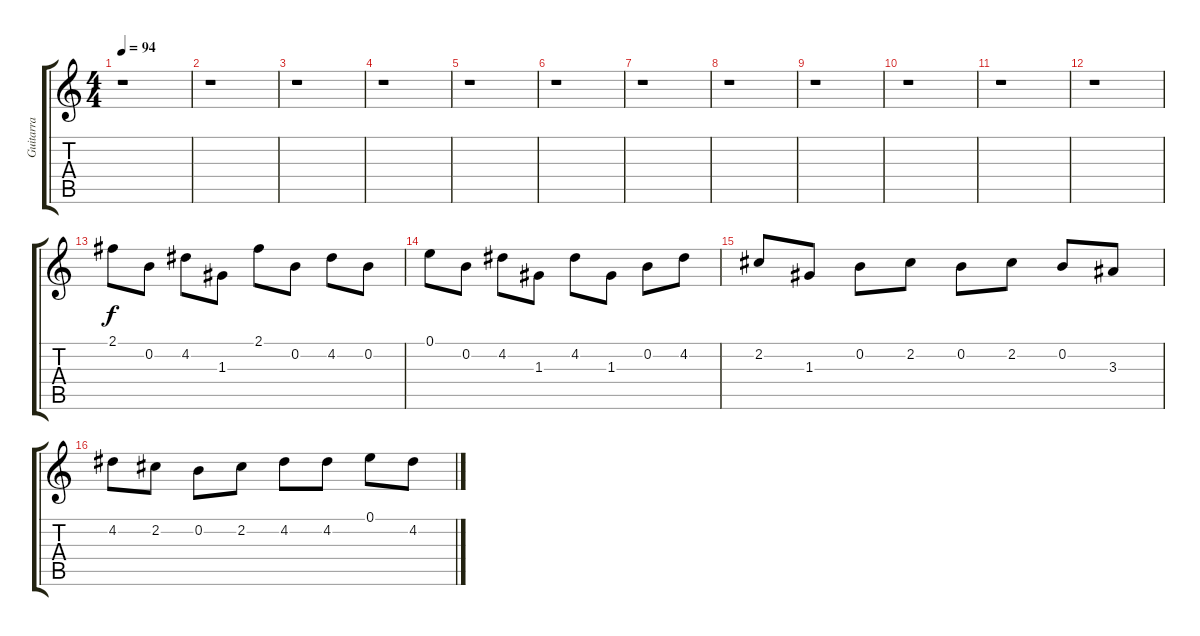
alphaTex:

\track ("Guitarra" "Guitarra") {instrument electricguitarjazz}
\staff {score tabs}
\tuning (E4 B3 G3 D3 A2 E2) {hide}
\ts (4 4)
\tempo 94
\clef g2
\ks c
r.1{dy f} |
r.1 |
r.1 |
r.1 |
r.1 |
r.1 |
r.1 |
r.1 |
r.1 |
r.1 |
r.1 |
r.1 |
2.1.8 0.2.8 4.2.8 1.3.8 2.1.8 0.2.8 4.2.8 0.2.8 |
0.1.8 0.2.8 4.2.8 1.3.8 4.2.8 1.3.8 0.2.8 4.2.8 |
2.2.8 1.3.8 0.2.8 2.2.8 0.2.8 2.2.8 0.2.8 3.3.8 |
4.2.8 2.2.8 0.2.8 2.2.8 4.2.8 4.2.8 0.1.8 4.2.8
